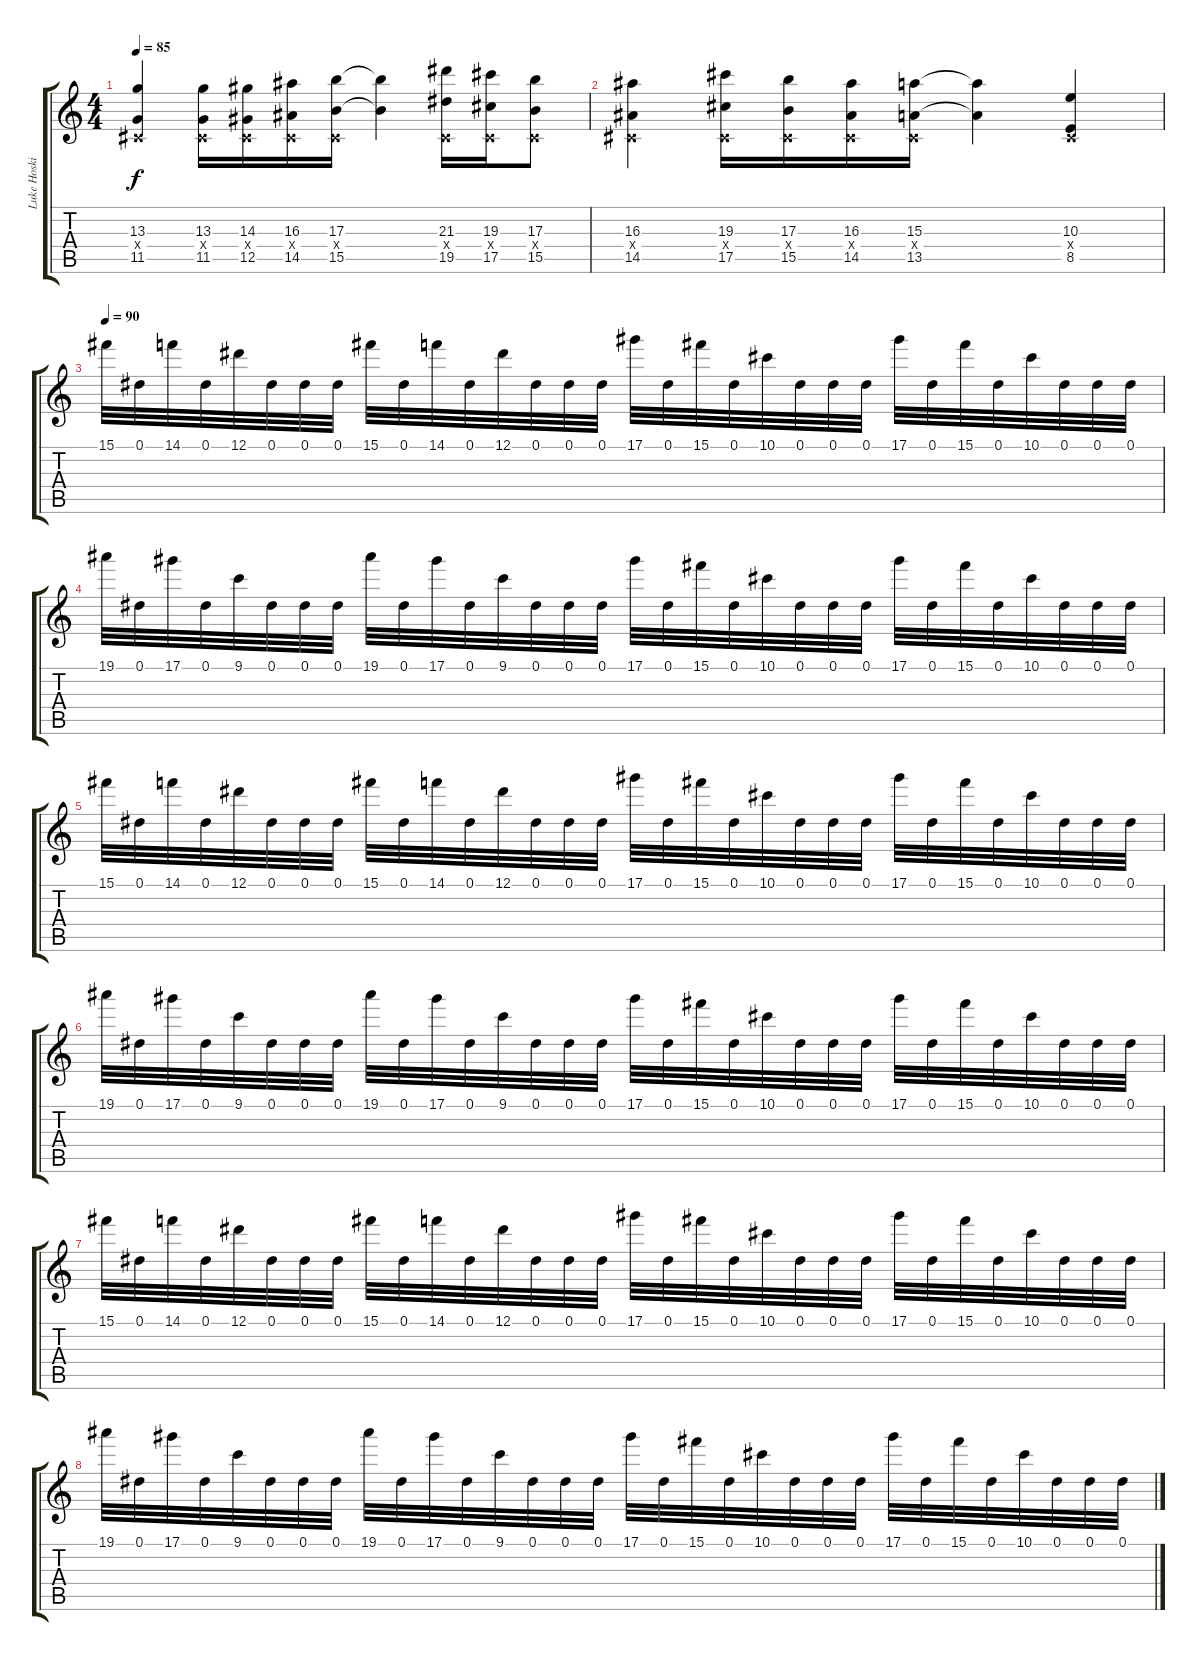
\track ("Luke Hoskin" "Luke Hoski") {instrument overdrivenguitar}
\staff {score tabs}
\tuning (Eb4 Bb3 Gb3 Db3 Ab2 Eb2) {hide}
\ts (4 4)
\tempo 85
\clef g2
\ks c
(13.3 0.4{x} 11.5).4{dy f} (13.3 0.4{x} 11.5).16 (14.3 0.4{x} 12.5).16 (16.3 0.4{x} 14.5).16 (17.3 0.4{x} 15.5).16 (17.3{t} 15.5{t}).4 (21.3 0.4{x} 19.5).16 (19.3 0.4{x} 17.5).16 (17.3 0.4{x} 15.5).8 |
(16.3 0.4{x} 14.5).4 (19.3 0.4{x} 17.5).16 (17.3 0.4{x} 15.5).16 (16.3 0.4{x} 14.5).16 (15.3 0.4{x} 13.5).16 (15.3{t} 13.5{t}).4 (10.3 0.4{x} 8.5).4 |
\tempo 90
15.1.32{volume 12} 0.1.32 14.1.32 0.1.32 12.1.32 0.1.32 0.1.32 0.1.32 15.1.32 0.1.32 14.1.32 0.1.32 12.1.32 0.1.32 0.1.32 0.1.32 17.1.32 0.1.32 15.1.32 0.1.32 10.1.32 0.1.32 0.1.32 0.1.32 17.1.32 0.1.32 15.1.32 0.1.32 10.1.32 0.1.32 0.1.32 0.1.32 |
19.1.32 0.1.32 17.1.32 0.1.32 9.1.32 0.1.32 0.1.32 0.1.32 19.1.32 0.1.32 17.1.32 0.1.32 9.1.32 0.1.32 0.1.32 0.1.32 17.1.32 0.1.32 15.1.32 0.1.32 10.1.32 0.1.32 0.1.32 0.1.32 17.1.32 0.1.32 15.1.32 0.1.32 10.1.32 0.1.32 0.1.32 0.1.32 |
15.1.32 0.1.32 14.1.32 0.1.32 12.1.32 0.1.32 0.1.32 0.1.32 15.1.32 0.1.32 14.1.32 0.1.32 12.1.32 0.1.32 0.1.32 0.1.32 17.1.32 0.1.32 15.1.32 0.1.32 10.1.32 0.1.32 0.1.32 0.1.32 17.1.32 0.1.32 15.1.32 0.1.32 10.1.32 0.1.32 0.1.32 0.1.32 |
19.1.32 0.1.32 17.1.32 0.1.32 9.1.32 0.1.32 0.1.32 0.1.32 19.1.32 0.1.32 17.1.32 0.1.32 9.1.32 0.1.32 0.1.32 0.1.32 17.1.32 0.1.32 15.1.32 0.1.32 10.1.32 0.1.32 0.1.32 0.1.32 17.1.32 0.1.32 15.1.32 0.1.32 10.1.32 0.1.32 0.1.32 0.1.32 |
15.1.32 0.1.32 14.1.32 0.1.32 12.1.32 0.1.32 0.1.32 0.1.32 15.1.32 0.1.32 14.1.32 0.1.32 12.1.32 0.1.32 0.1.32 0.1.32 17.1.32 0.1.32 15.1.32 0.1.32 10.1.32 0.1.32 0.1.32 0.1.32 17.1.32 0.1.32 15.1.32 0.1.32 10.1.32 0.1.32 0.1.32 0.1.32 |
19.1.32 0.1.32 17.1.32 0.1.32 9.1.32 0.1.32 0.1.32 0.1.32 19.1.32 0.1.32 17.1.32 0.1.32 9.1.32 0.1.32 0.1.32 0.1.32 17.1.32 0.1.32 15.1.32 0.1.32 10.1.32 0.1.32 0.1.32 0.1.32 17.1.32 0.1.32 15.1.32 0.1.32 10.1.32 0.1.32 0.1.32 0.1.32
